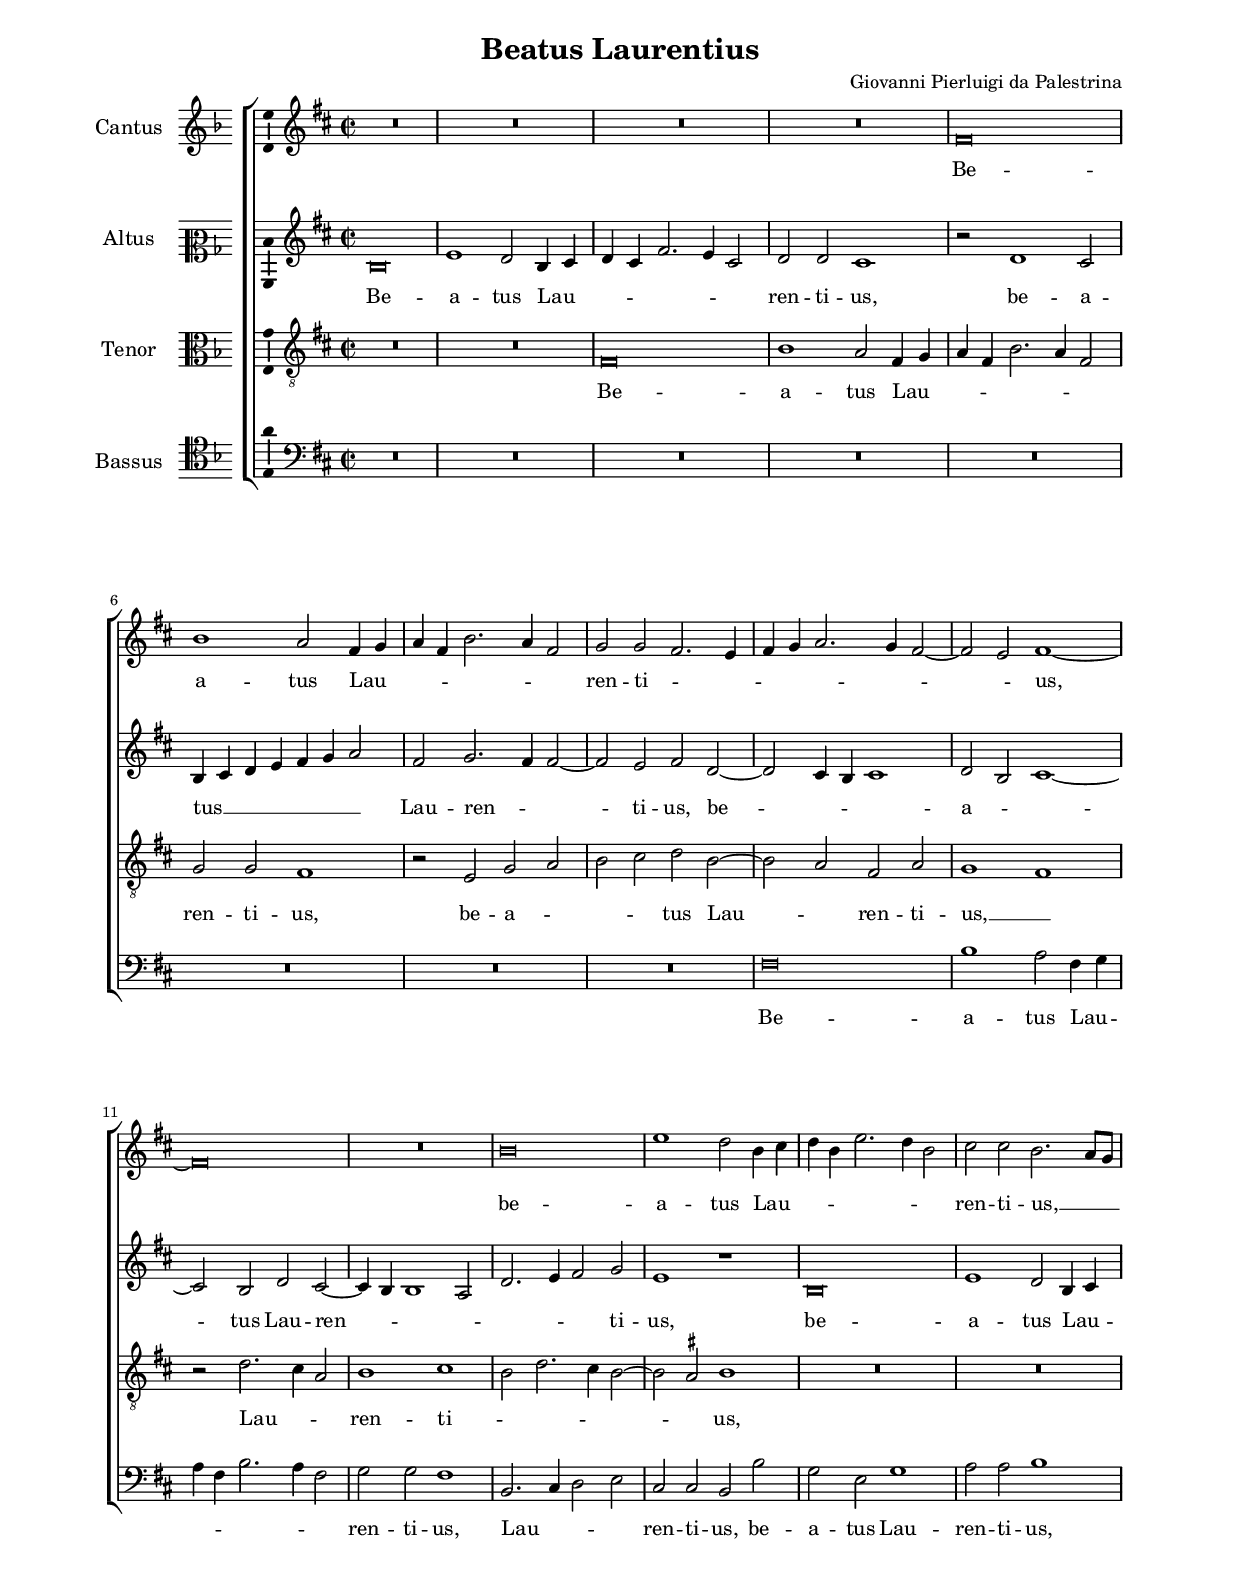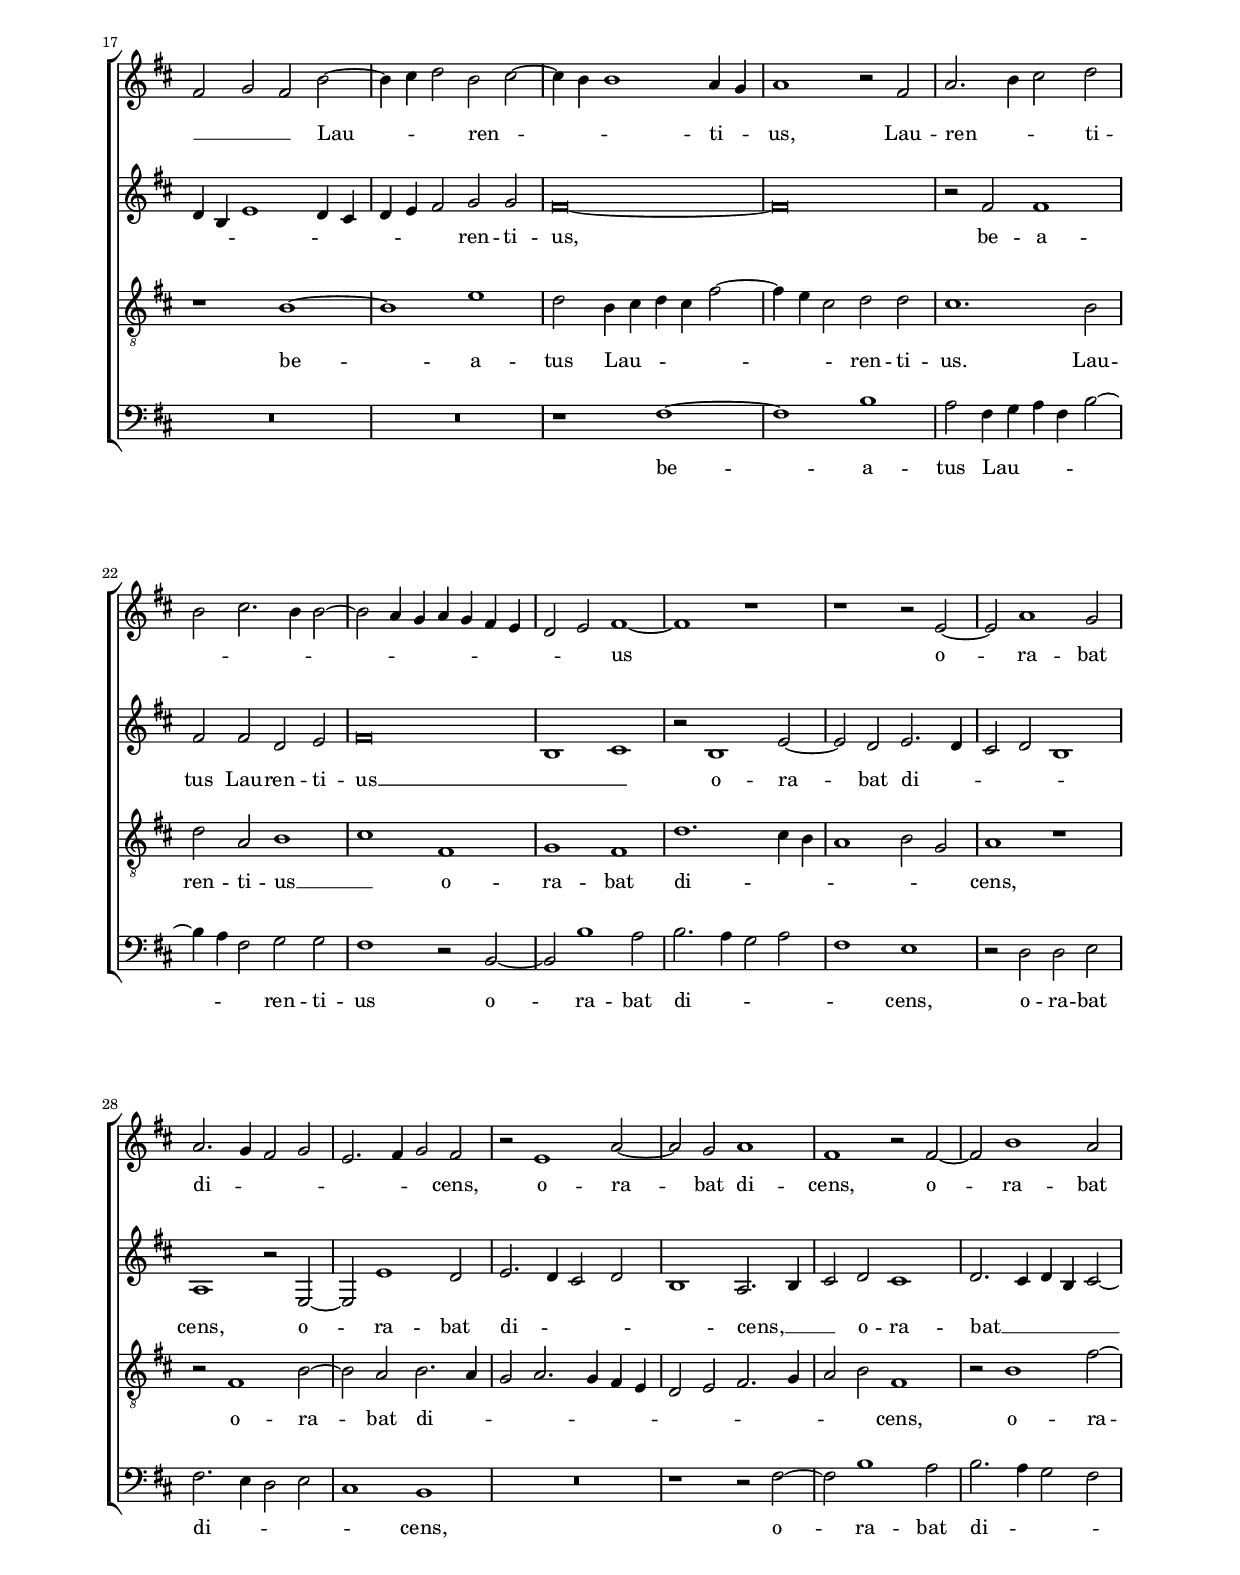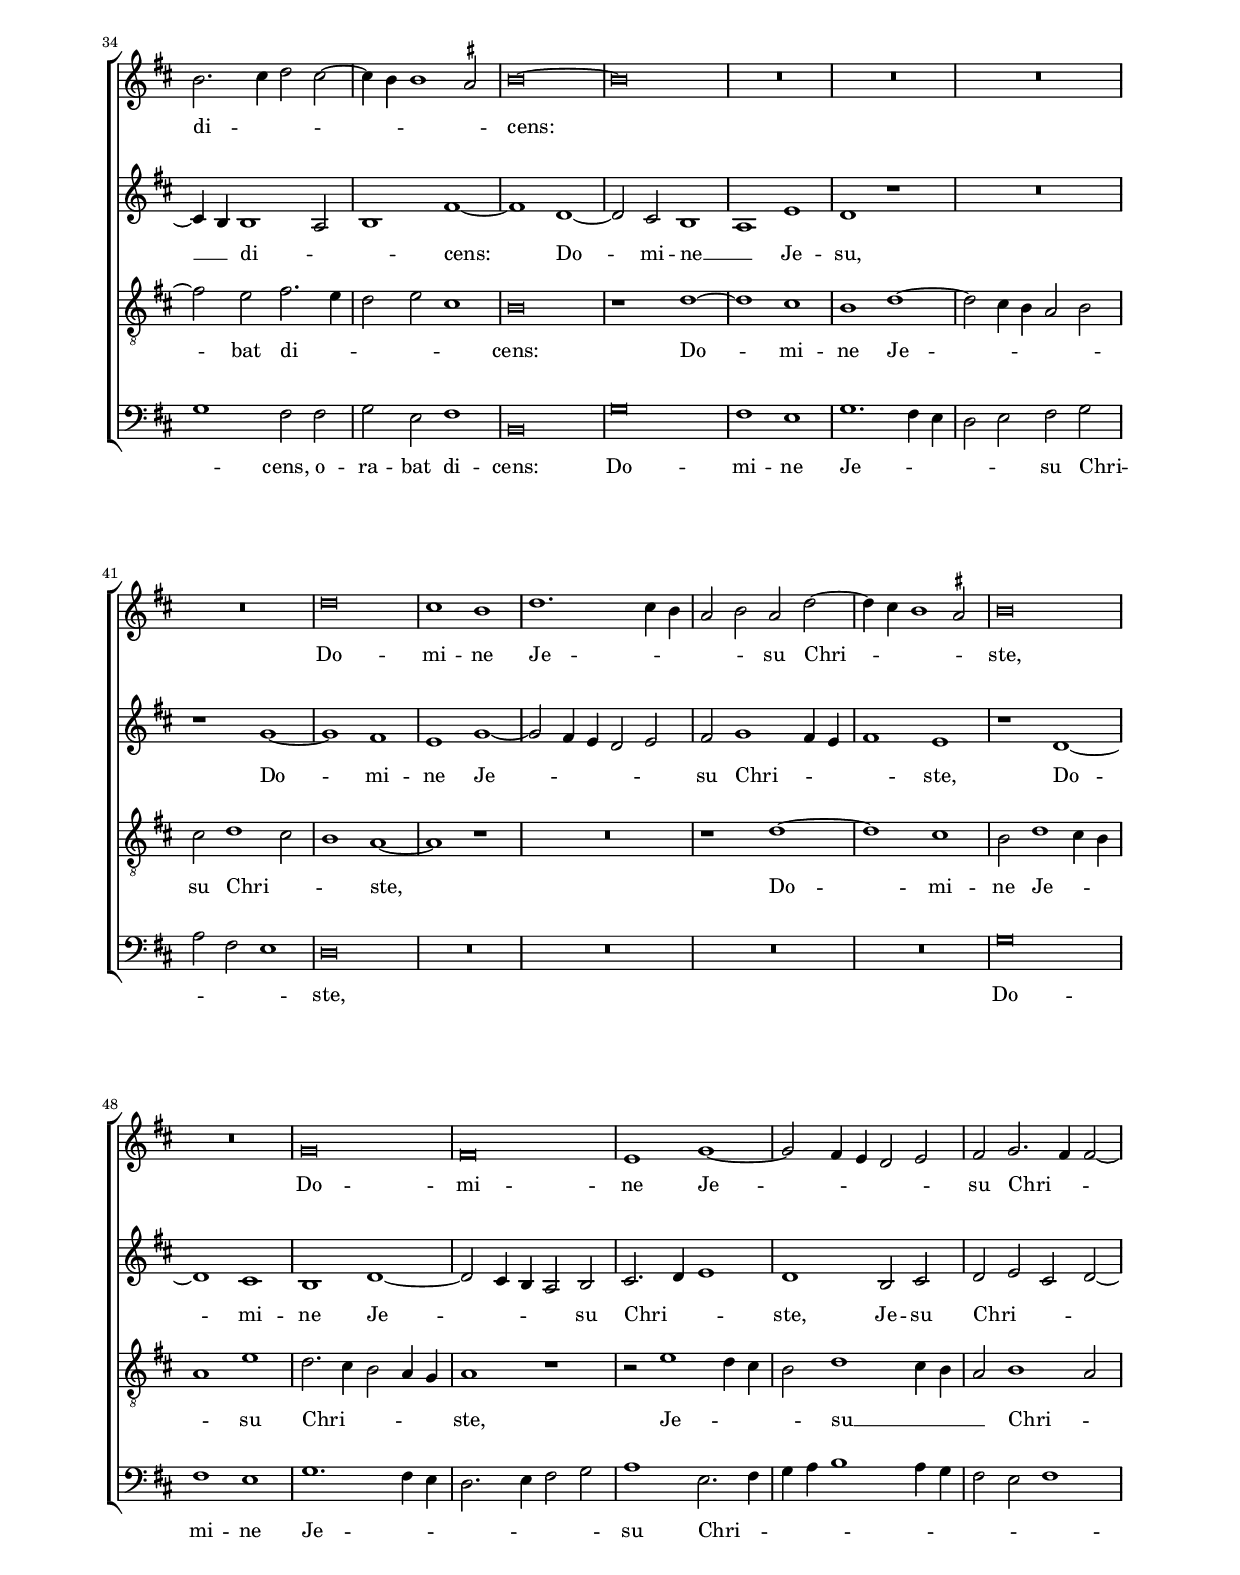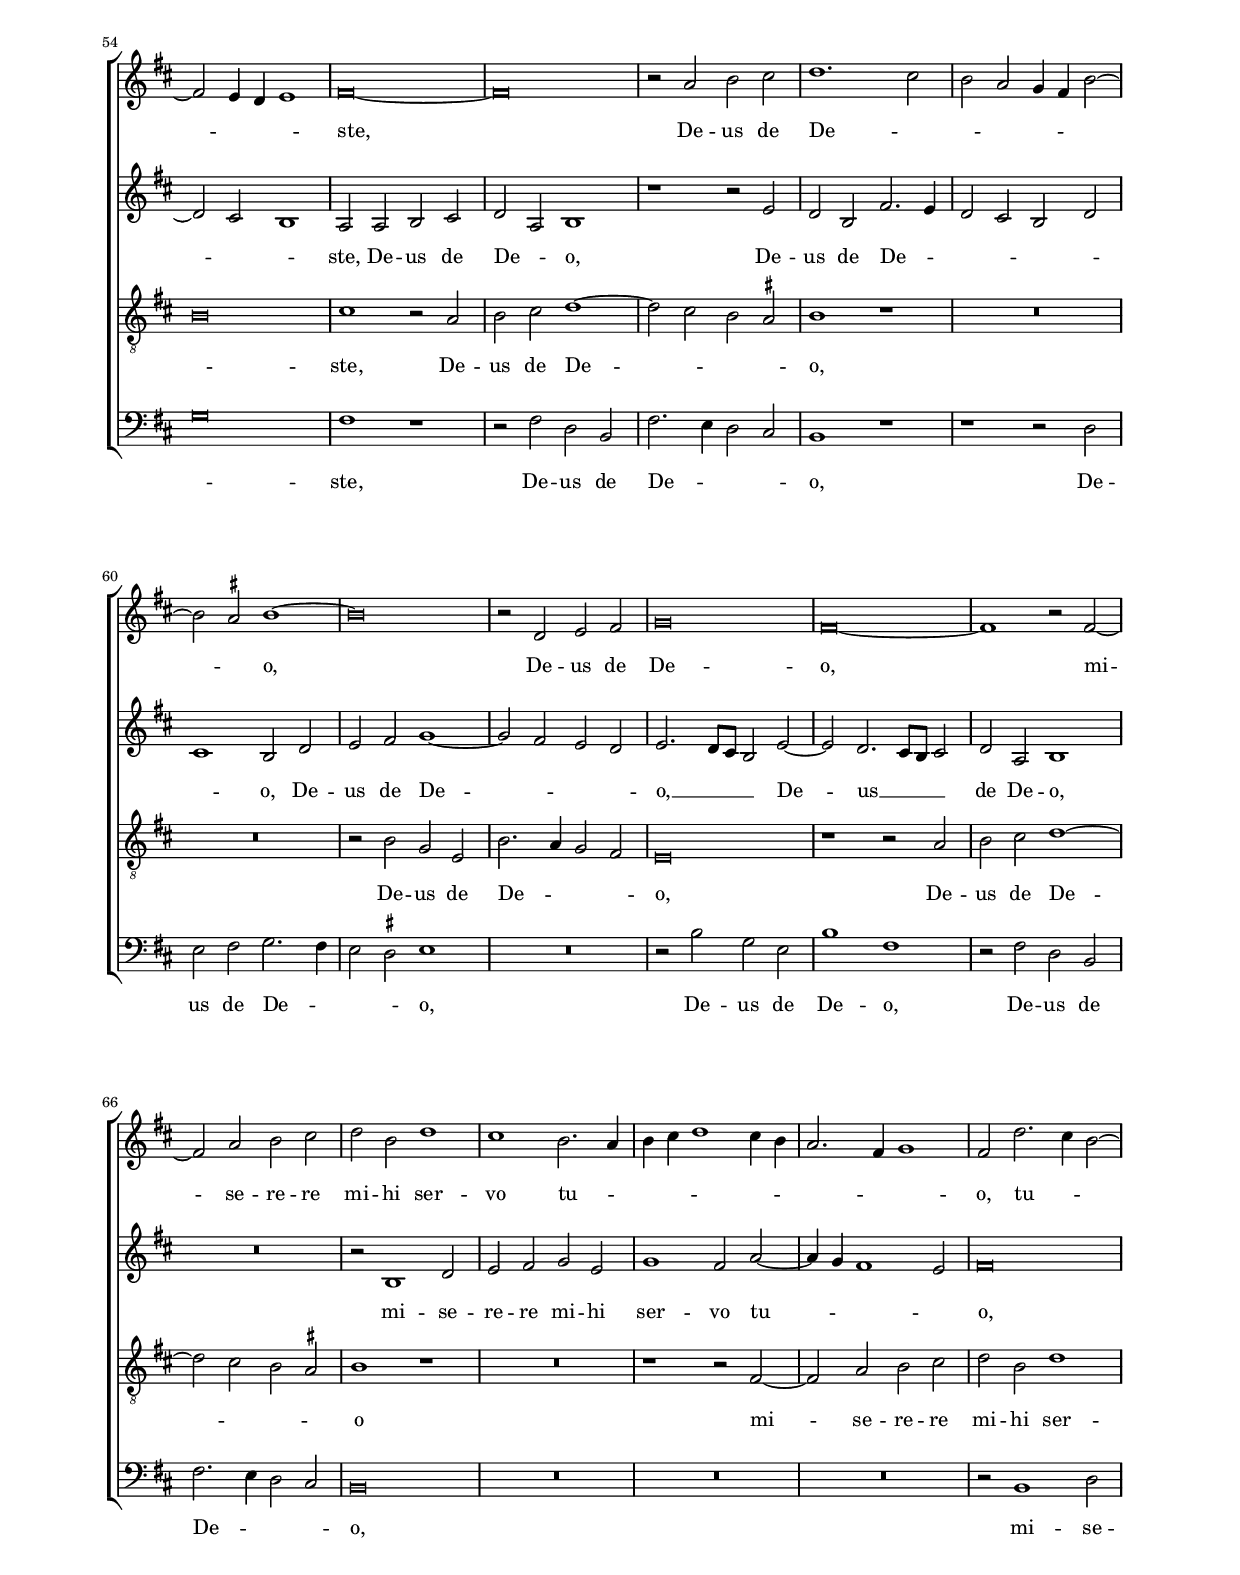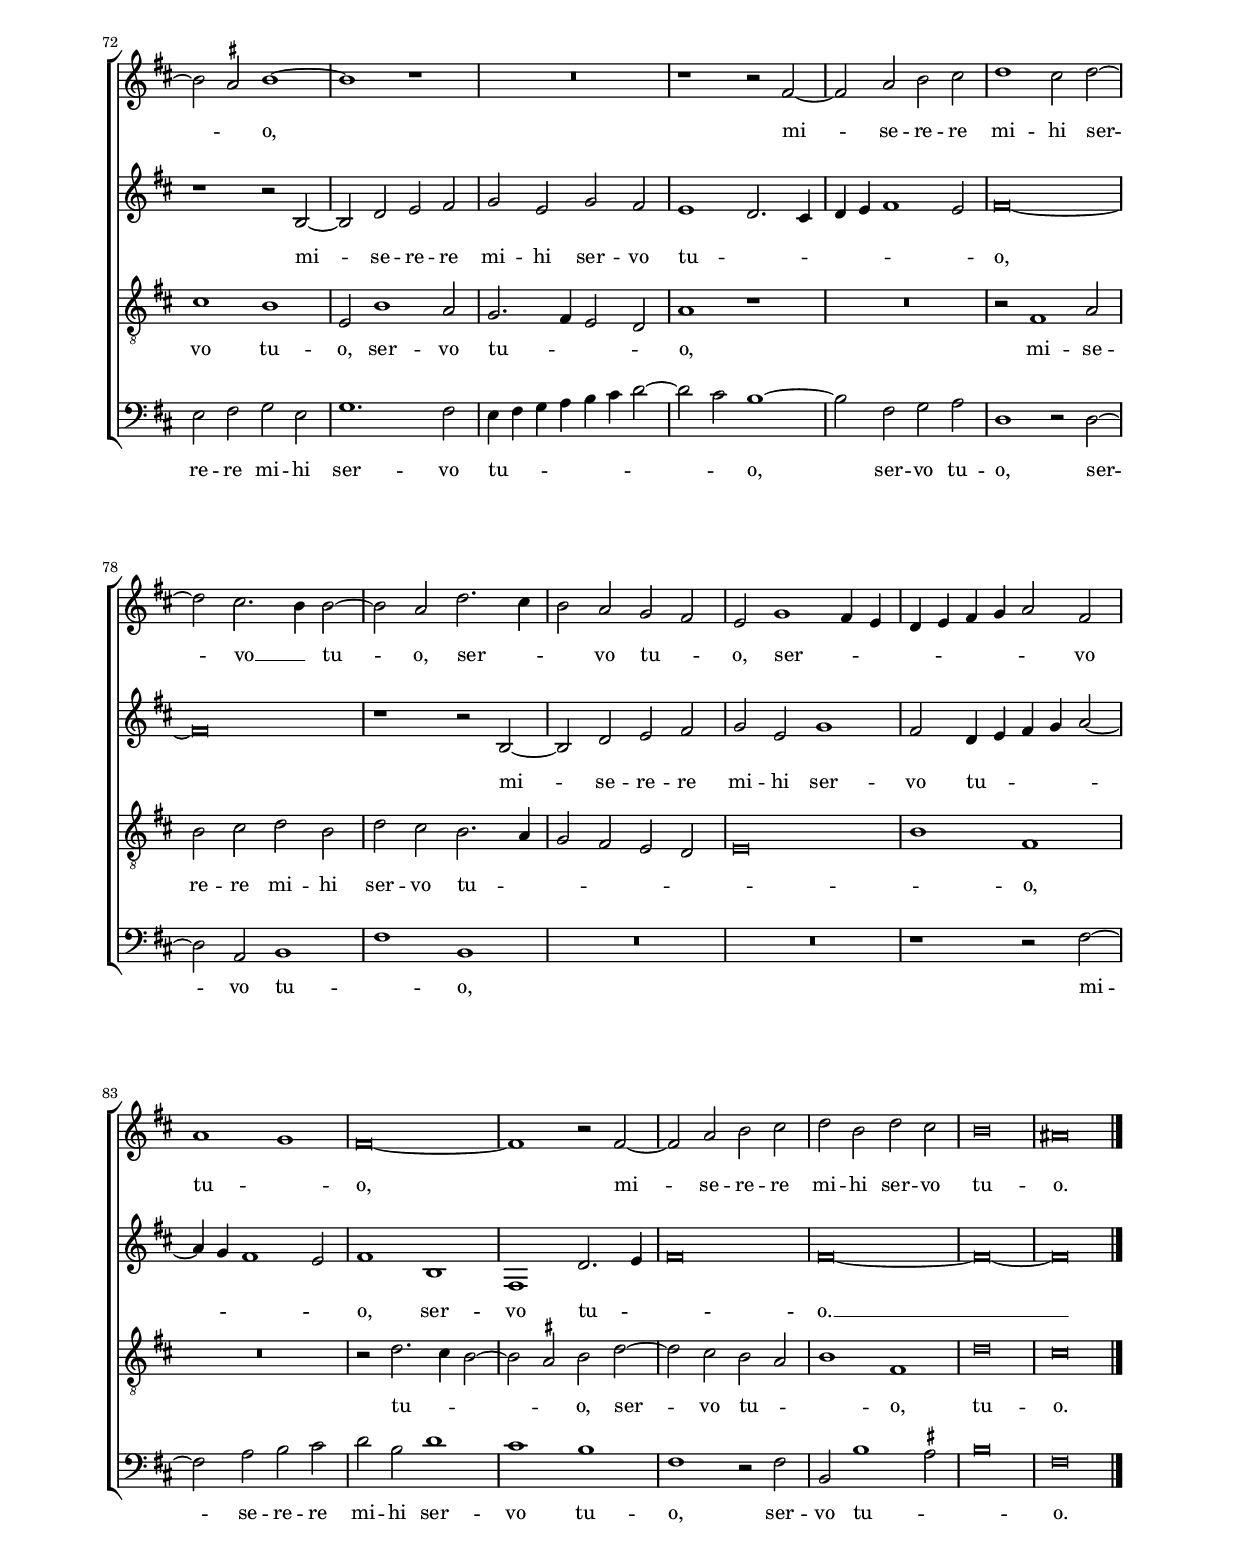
\header
{
  title="Beatus Laurentius"
  composer="Giovanni Pierluigi da Palestrina"
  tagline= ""
}

\version "2.24.2"
\include "deutsch.ly"
#(set-global-staff-size 16)
% #(set-default-paper-size "letter")
#(ly:set-option 'point-and-click #f)

	
global = {
	\key f \major
	\time 2/2 \set Score.measureLength = #(ly:make-moment 2/1)
	\skip 1*2*89 \bar "|."
	}

	ficta = { \once \set suggestAccidentals = ##t }
	
	forget = #(define-music-function (music) (ly:music?) #{
		\accidentalStyle forget
		$music
		\accidentalStyle default
		#})
	

\paper
	{
	top-margin = 2 \cm
	bottom-margin = 2 \cm
	left-margin = 2 \cm
	right-margin = 2 \cm
	ragged-bottom = ##f
	ragged-last-bottom = ##t
	print-page-number = ##f
	system-system-spacing = #'((basic-distance . 20) (minimum-distance . 14) (padding . 8) (strechability . 150))
%	systems-per-page = 3
%	min-systems-per-page = 3
	}


incipitcantus = \markup { \score {
	{
	\set Staff.instrumentName = \markup { \fontsize #1 "Cantus" }
	\key f \major
	\clef violin
	s4 \bar ""
	}
	\layout  {
	raggedright = ##t
	indent = 1.6 \cm
	line-width = 2.5\cm
	\context { \Staff \remove Time_signature_engraver }
	\override Staff.Clef.Y-extent = #'(0 . 0)
	}} \hspace #1 }
	
	 
incipitaltus = \markup { \score {
	{
	\set Staff.instrumentName = \markup { \fontsize #1 "Altus" }
	\key f \major
	\clef mezzosoprano
	s4 \bar ""
	}
	\layout  {
	raggedright = ##t
	indent = 1.6 \cm
	line-width = 2.5\cm
	\context { \Staff \remove Time_signature_engraver }
	\override Staff.Clef.Y-extent = #'(0 . 0)
	}} \hspace #1 }


incipittenor = \markup { \score {
	{
	\set Staff.instrumentName = \markup { \fontsize #1 "Tenor" }
	\key f \major
	\clef alto
	s4 \bar ""
	}
	\layout  {
	raggedright = ##t
	indent = 1.6 \cm
	line-width = 2.5\cm
	\context { \Staff \remove Time_signature_engraver }
	\override Staff.Clef.Y-extent = #'(0 . 0)
	}} \hspace #1 }


incipitbassus = \markup { \score {
	{
	\set Staff.instrumentName = \markup { \fontsize #1 "Bassus" }
	\key f \major
	\clef tenor
	s4 \bar ""
	}
	\layout  {
	raggedright = ##t
	indent = 1.6 \cm
	line-width = 2.5\cm
	\context { \Staff \remove Time_signature_engraver }
	\override Staff.Clef.Y-extent = #'(0 . 0)
	}} \hspace #1 }


cantus =  \relative c''
	{
	R\breve
	R\breve
	R\breve
	R\breve
%5
	a\breve |
	d1 c2 a4 b
	c4 a d2. c4 a2
	b2 b a2. g4
	a4 b c2. b4 a2~
%10
	a2 g a1~ |
	a\breve
	R\breve
	d\breve
	g1 f2 d4 e
%15
	f4 d g2. f4 d2 |
	e2 e d2. c8 b
	a2 b a d~
	d4 e f2 d e~
	e4 d d1 c4 b
%20
	c1 r2 a |
	c2. d4 e2 f
	d2 e2. d4 d2~
	d2 c4 b c b a g
	f2 g a1~
%25
	a1 r |
	r1 r2 g~
	g2 c1 b2
	c2. b4 a2 b
	g2. a4 b2 a
%30
	r2 g1 c2~ |
	c2 b c1
	a1 r2 a~
	a2 d1 c2
	d2. e4 f2 e~
%35
	e4 d d1 \ficta cis2 |
	d\breve~
	d\breve
	R\breve
	R\breve
%40
	R\breve |
	R\breve
	f\breve
	e1 d
	f1. e4 d
%45
	c2 d c f~ |
	f4 e d1 \ficta cis2
	d\breve
	R\breve
	b\breve
%50
	a\breve |
	g1 b~
	b2 a4 g f2 g
	a2 b2. a4 a2~
	a2 g4 f g1
%55
	a\breve~ |
	a\breve
	r2 c d e
	f1. e2
	d2 c b4 a d2~
%60
	d2 \ficta cis d1~ |
	d\breve
	r2 f, g a
	b\breve
	a\breve~
%65
	a1 r2 a~ |
	a2 c d e
	f2 d f1
	e1 d2. c4
	d4 e f1 e4 d
%70
	c2. a4 b1 |
	a2 f'2. e4 d2~
	d2 \ficta cis2 d1~
	d1 r
	R\breve
%75
	r1 r2 a~ |
	a2 c d e
	f1 e2 f~
	f2 e2. d4 d2~
	d2 c f2. e4
%80
	d2 c b a |
	g2 b1 a4 g
	f4 g a b c2 a
	c1 b
	a\breve~
%85
	a1 r2 a~ |
	a2 c d e
	f2 d f e
	d\breve
	cis\breve |
	}


altus =  \relative c'
	{
	d\breve
	g1 f2 d4 e
	f4 e a2. g4 e2
	f2 f e1
%5
	r2 f1 e2 |
	d4 e f g a b c2
	a2 b2. a4 a2~
	a2 g a f~
	f2 e4 d e1
%10
	f2 d e1~ |
	e2 d f e~
	e4 d d1 c2
	f2. g4 a2 b
	g1 r
%15
	d\breve |
	g1 f2 d4 e
	f4 d g1 f4 e
	f4 g a2 b b
	a\breve~
%20
	a\breve |
	r2 a a1
	a2 a f g
	a\breve
	d,1 e
%25
	r2 d1 g2~ |
	g2 f g2. f4
	e2 f d1
	c1 r2 g~
	g2 g'1 f2
%30
	g2. f4 e2 f |
	d1 c2. d4
	e2 f e1
	f2. e4 f d e2~
	e4 d d1 c2
%35
	d1 a'~ |
	a1 f~
	f2 e d1
	c1 g'
	f1 r
%40
	R\breve |
	r1 b~
	b1 a
	g1 b~
	b2 a4 g f2 g
%45
	a2 b1 a4 g |
	a1 g
	r1 f~
	f1 e
	d1 f~
%50
	f2 e4 d c2 d |
	e2. f4 g1
	f1 d2 e
	f2 g e f~
	f2 e d1
%55
	c2 c d e |
	f2 c d1
	r1 r2 g
	f2 d a'2. g4
	f2 e d f
%60
	e1 d2 f |
	g2 a b1~
	b2 a g f
	g2. f8 e d2 g~
	g2 f2. e8 d e2
%65
	f2 c d1 |
	R\breve
	r2 d1 f2
	g2 a b g
	b1 a2 c~
%70
	c4 b a1 g2 |
	a\breve
	r1 r2 d,~
	d2 f g a
	b2 g b a
%75
	g1 f2. e4 |
	f4 g a1 g2
	a\breve~
	a\breve
	r1 r2 d,~
%80
	d2 f g a |
	b2 g b1
	a2 f4 g a b c2~
	c4 b a1 g2
	a1 d,
%85
	a1 f'2. g4 |
	a\breve
	a\breve~
	a\breve~
	a\breve |
	}


tenor =  \relative c'
	{
	R\breve
	R\breve
	a\breve
	d1 c2 a4 b
%5
	c4 a d2. c4 a2 |
	b2 b a1
	r2 g b c
	d2 e f d~
	d2 c a c
%10
	b1 a |
	r2 f'2. e4 c2
	d1 e
	d2 f2. e4 d2~
	d2 \ficta cis d1
%15
	R\breve |
	R\breve
	r1 d~
	d1 g
	f2 d4 e f e a2~
%20
	a4 g e2 f f |
	e1. d2
	f2 c d1
	e1 a,
	b1 a
%25
	f'1. e4 d |
	c1 d2 b
	c1 r
	r2 a1 d2~
	d2 c d2. c4
%30
	b2 c2. b4 a g |
	f2 g a2. b4
	c2 d a1
	r2 d1 a'2~
	a2 g a2. g4
%35
	f2 g e1 |
	d\breve
	r1 f~
	f1 e
	d1 f~
%40
	f2 e4 d c2 d |
	e2 f1 e2
	d1 c~
	c1 r
	R\breve
%45
	r1 f~ |
	f1 e
	d2 f1 e4 d
	c1 g'
	f2. e4 d2 c4 b
%50
	c1 r |
	r2 g'1 f4 e
	d2 f1 e4 d
	c2 d1 c2
	d\breve
%55
	e1 r2 c |
	d2 e f1~
	f2 e d \ficta cis
	d1 r
	R\breve
%60
	R\breve |
	r2 d b g
	d'2. c4 b2 a
	g\breve
	r1 r2 c
%65
	d2 e f1~ |
	f2 e d \ficta cis
	d1 r
	R\breve
	r1 r2 a~
%70
	a2 c d e |
	f2 d f1
	e1 d
	g,2 d'1 c2
	b2. a4 g2 f
%75
	c'1 r |
	R\breve
	r2 a1 c2
	d2 e f d
	f2 e d2. c4
%80
	b2 a g f |
	g\breve
	d'1 a
	R\breve
	r2 f'2. e4 d2~
%85
	d2 \ficta cis d f~ |
	f2 e d c
	d1 a
	f'\breve
	e\breve |
	}


bassus  =  \relative c
	{
	R\breve
	R\breve
	R\breve
	R\breve
%5
	R\breve |
	R\breve
	R\breve
	R\breve
	a'\breve
%10
	d1 c2 a4 b |
	c4 a d2. c4 a2
	b2 b a1
	d,2. e4 f2 g
	e2 e d d'
%15
	b2 g b1 |
	c2 c d1
	R\breve
	R\breve
	r1 a~
%20
	a1 d |
	c2 a4 b c a d2~
	d4 c a2 b b
	a1 r2 d,~
	d2 d'1 c2
%25
	d2. c4 b2 c |
	a1 g
	r2 f f g
	a2. g4 f2 g
	e1 d
%30
	R\breve |
	r1 r2 a'~
	a2 d1 c2
	d2. c4 b2 a
	b1 a2 a
%35
	b2 g a1 |
	d,\breve
	b'\breve
	a1 g
	b1. a4 g
%40
	f2 g a b |
	c2 a g1
	f\breve
	R\breve
	R\breve
%45
	R\breve |
	R\breve
	b\breve
	a1 g
	b1. a4 g
%50
	f2. g4 a2 b |
	c1 g2. a4
	b4 c d1 c4 b
	a2 g a1
	b\breve
%55
	a1 r1 |
	r2 a2 f d
	a'2. g4 f2 e
	d1 r
	r1 r2 f
%60
	g2 a b2. a4 |
	g2 \ficta fis g1
	R\breve
	r2 d' b g
	d'1 a
%65
	r2 a f d |
	a'2. g4 f2 e
	d\breve
	R\breve
	R\breve
%70
	R\breve |
	r2 d1 f2
	g2 a b g
	b1. a2
	g4 a b c d e f2~
%75
	f2 e d1~ |
	d2 a b c
	f,1 r2 f~
	f2 c d1
	a'1 d,
%80
	R\breve |
	R\breve
	r1 r2 a'~
	a2 c d e
	f2 d f1
%85
	e1 d |
	a1 r2 a
	d,2 d'1 \ficta cis2
	d\breve
	a\breve |
	}

lyricscantus = \lyricmode {
	Be -- a -- tus Lau -- _ _ _ _ _ _ ren -- ti -- _ _ _ _ _ _ _ _ us,
	be -- a -- tus Lau -- _ _ _ _ _ _ ren -- ti -- us, __ _ _ _ _ _
	Lau -- _ _ ren -- _ _ _ ti -- _ us,
	Lau -- ren -- _ _ ti -- _ _ _ _ _ _ _ _ _ _ _ _ us
	o -- ra -- bat di -- _ _ _ _ _ _ cens,
	o -- ra -- bat di -- cens,
	o -- ra -- bat di -- _ _ _ _ _ _ cens:
	Do -- mi -- ne Je -- _ _ _ _ su Chri -- _ _ _ ste,
	Do -- mi -- ne Je -- _ _ _ _ su Chri -- _ _ _ _ _ ste,
	De -- us de De -- _ _ _ _ _ _ _ o,
	De -- us de De -- o,
	mi -- se -- re -- re mi -- hi ser -- vo tu -- _ _ _ _ _ _ _ _ _ o,
	tu -- _ _ _ o,
	mi -- se -- re -- re mi -- hi ser -- vo __ _ tu -- o,
	ser -- _ _ vo tu -- _ o,
	ser -- _ _ _ _ _ _ _ vo tu -- _ o,
	mi -- se -- re -- re mi -- hi ser -- vo tu -- o.
	}


lyricsaltus = \lyricmode {
	Be -- a -- tus Lau -- _ _ _ _ _ _ ren -- ti -- us,
	be -- a -- tus __ _ _ _ _ _ _ Lau -- ren -- _ _ ti -- us,
	be -- _ _ _ a -- _ _ tus Lau -- ren -- _ _ _ _ _ _ ti -- us,
	be -- a -- tus Lau -- _ _ _ _ _ _ _ _ _ ren -- ti -- us,
	be -- a -- tus Lau -- ren -- ti -- us __ _ _
	o -- ra -- bat di -- _ _ _ _ cens,
	o -- ra -- bat di -- _ _ _ _ cens, __ _ _ 
	o -- ra -- bat __ _ _ _ _ _ di -- _ _ cens:
	Do -- mi -- ne __ _ Je -- su,
	Do -- mi -- ne Je -- _ _ _ _ su Chri -- _ _ _ ste,
	Do -- mi -- ne Je -- _ _ _ su Chri -- _ _ ste,
	Je -- su Chri -- _ _ _ _ _ ste,
	De -- us de De -- _ o,
	De -- us de De -- _ _ _ _ _ _ o,
	De -- us de De -- _ _ _ o, __ _ _ _
	De -- us __ _ _ _ de De -- o,
	mi -- se -- re -- re mi -- hi ser -- vo tu -- _ _ _ o,
	mi -- se -- re -- re mi -- hi ser -- vo tu -- _ _ _ _ _ _ o,
	mi -- se -- re -- re mi -- hi ser -- vo tu -- _ _ _ _ _ _ _ o,
	ser -- vo tu -- _ _ o. __
	}


lyricstenor = \lyricmode {
	Be -- a -- tus Lau -- _ _ _ _ _ _ ren -- ti -- us,
	be -- a -- _ _ _ tus Lau -- _ ren -- ti -- us, __ _
	Lau -- _ _ ren -- ti -- _ _ _ _ _ us,
	be -- a -- tus Lau -- _ _ _ _ _ _ ren -- ti -- us.
	Lau -- ren -- ti -- us __ _
	o -- ra -- bat di -- _ _ _ _ _ cens,
	o -- ra -- bat di -- _ _ _ _ _ _ _ _ _ _ _ _ cens,
	o -- ra -- bat di -- _ _ _ _ cens:
	Do -- mi -- ne Je -- _ _ _ _ su Chri -- _ _ ste,
	Do -- mi -- ne Je -- _ _ _ su Chri -- _ _ _ _ ste,
	Je -- _ _ _ su __ _ _ _ Chri -- _ _ ste,
	De -- us de De -- _ _ _ o,
	De -- us de De -- _ _ _ o,
	De -- us de De -- _ _ _ o
	mi -- se -- re -- re mi -- hi ser -- vo tu -- o,
	ser -- vo tu -- _ _ _ o,
	mi -- se -- re -- re mi -- hi ser -- vo tu -- _ _ _ _ _ _ _ o,
	tu -- _ _ _ o,
	ser -- vo tu -- _ _ o,
	tu -- o.
	}


lyricsbassus = \lyricmode {
	Be -- a -- tus Lau -- _ _ _ _ _ _ ren -- ti -- us,
	Lau -- _ _ _ ren -- ti -- us,
	be -- a -- tus Lau -- ren -- ti -- us,
	be -- a -- tus Lau -- _ _ _ _ _ _ ren -- ti -- us
	o -- ra -- bat di -- _ _ _ _ cens,
	o -- ra -- bat di -- _ _ _ _ cens,
	o -- ra -- bat di -- _ _ _ _ cens,
	o -- ra -- bat di -- cens:
	Do -- mi -- ne Je -- _ _ _ _ su Chri -- _ _ _ ste,
	Do -- mi -- ne Je -- _ _ _ _ _ _ su Chri -- _ _ _ _ _ _ _ _ _ _ ste,
	De -- us de De -- _ _ _ o,
	De -- us de De -- _ _ _ o,
	De -- us de De -- o,
	De -- us de De -- _ _ _ o,
	mi -- se -- re -- re mi -- hi ser -- vo tu -- _ _ _ _ _ _ _ o,
	ser -- vo tu -- o,
	ser -- vo tu -- _ o,
	mi -- se -- re -- re mi -- hi ser -- vo tu -- o,
	ser -- vo tu -- _ _ o.
	}


\score
{  
	\transpose f d {
	\new ChoirStaff \with { \override StaffGrouper.staff-staff-spacing.basic-distance = #13 }
	<<

	\new Staff << \global
	\new Voice="v1" {
		\set Staff.instrumentName=\incipitcantus
	%	  \set Staff.instrumentName="S"
		\set Staff.midiInstrument = "reed organ"
		\clef violin
		\cantus }
	\new Lyrics \lyricsto "v1" {\lyricscantus }
	>>


	\new Staff << \global
	\new Voice="v2" {
		\set Staff.instrumentName=\incipitaltus
	%	  \set Staff.instrumentName="A"
		\set Staff.midiInstrument = "reed organ"
		\clef violin 
		\altus}
	\new Lyrics \lyricsto "v2" {\lyricsaltus }
	>>


	\new Staff << \global
	\new Voice="v3" {
		\set Staff.instrumentName=\incipittenor
	%	  \set Staff.instrumentName="T"
		\set Staff.midiInstrument = "reed organ"
		\clef "G_8"
		\tenor }
	\new Lyrics \lyricsto "v3" {\lyricstenor }
	>>


	\new Staff << \global
	\new Voice="v4" {
		\set Staff.instrumentName=\incipitbassus
	%	  \set Staff.instrumentName="B"
		\set Staff.midiInstrument = "reed organ"
		\clef "bass" 
		\bassus }
	\new Lyrics \lyricsto "v4" {\lyricsbassus}
	>>

	>>
	} % transpose

	\layout
	{
	indent = 2.3 \cm
	\context { \Lyrics \override VerticalAxisGroup.nonstaff-relatedstaff-spacing.padding = #2 }
%	\context { \Lyrics \override LyricText.font-size = #1 }
	\context { \Staff \override TimeSignature.break-visibility = #end-of-line-invisible }
	\context { \Staff \consists Ambitus_engraver }
	\context { \Score \override BarNumber.padding = #2 }
	\context { \Voice \override NoteHead.style = #'baroque }
	}

\midi
	{
	\tempo 2 = 90
	}
	
}


% EOF
